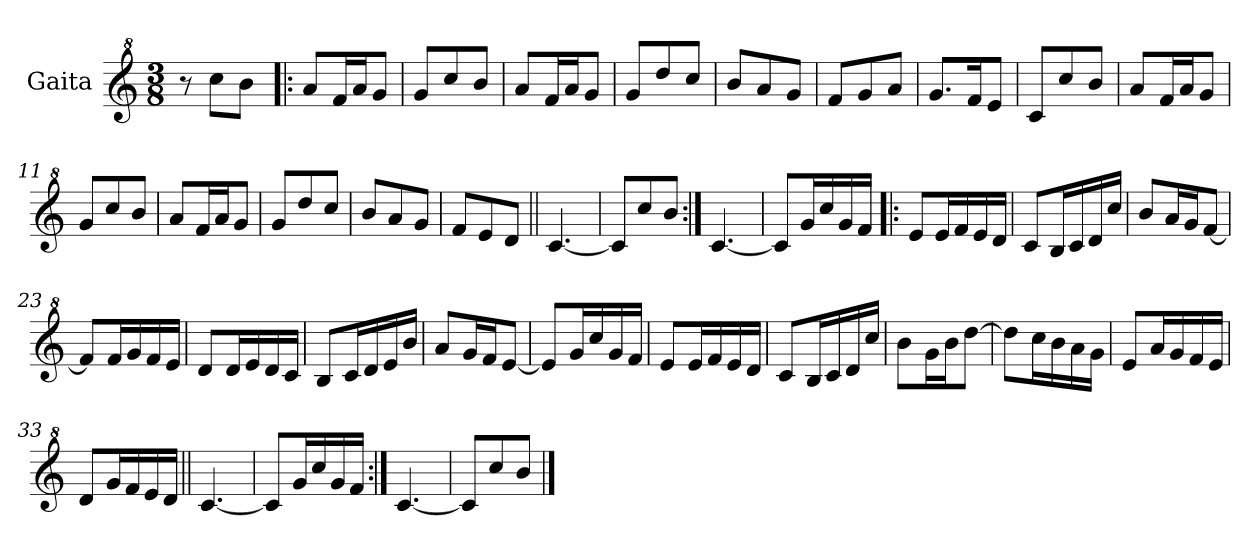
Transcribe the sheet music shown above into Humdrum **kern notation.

**kern
*part1
*staff1
*I"Gaita
*clefG^2
*k[]
*M3/8
*MM126
=1
8r
8ccc\L
8bb\J
=2!|:
8aa/L
16ff/L
16aa/J
8gg/J
=3
8gg/L
8ccc/
8bb/J
=4
8aa/L
16ff/L
16aa/J
8gg/J
=5
8gg/L
8ddd/
8ccc/J
=6
8bb/L
8aa/
8gg/J
=7
8ff/L
8gg/
8aa/J
=8
8.gg/L
16ff/K
8ee/J
=9
8cc/L
8ccc/
8bb/J
=10
8aa/L
16ff/L
16aa/J
8gg/J
=11
8gg/L
8ccc/
8bb/J
=12
8aa/L
16ff/L
16aa/J
8gg/J
=13
8gg/L
8ddd/
8ccc/J
!!LO:LB:g=z
=14
8bb/L
8aa/
8gg/J
=15
8ff/L
8ee/
8dd/J
=16||
[4.cc/
=17
8cc/L]
8ccc/
8bb/J
=18:|!
[4.cc/
=19
8cc/L]
16gg/L
16ccc/
16gg/
16ff/JJ
=20!|:
8ee/L
16ee/L
16ff/
16ee/
16dd/JJ
=21
8cc/L
16b/L
16cc/
16dd/
16ccc/JJ
=22
8bb/L
16aa/L
16gg/J
[8ff/J
=23
8ff/L]
16ff/L
16gg/
16ff/
16ee/JJ
=24
8dd/L
16dd/L
16ee/
16dd/
16cc/JJ
!!LO:LB:g=z
=25
8b/L
16cc/L
16dd/
16ee/
16bb/JJ
=26
8aa/L
16gg/L
16ff/J
[8ee/J
=27
8ee/L]
16gg/L
16ccc/
16gg/
16ff/JJ
=28
8ee/L
16ee/L
16ff/
16ee/
16dd/JJ
=29
8cc/L
16b/L
16cc/
16dd/
16ccc/JJ
=30
8bb\L
16gg\L
16bb\J
[8ddd\J
=31
8ddd\L]
16ccc\L
16bb\
16aa\
16gg\JJ
=32
8ee/L
16aa/L
16gg/
16ff/
16ee/JJ
=33
8dd/L
16gg/L
16ff/
16ee/
16dd/JJ
=34||
[4.cc/
!!LO:LB:g=z
=35
8cc/L]
16gg/L
16ccc/
16gg/
16ff/JJ
=36:|!
[4.cc/
=37
8cc/L]
8ccc/
8bb/J
==
*-
